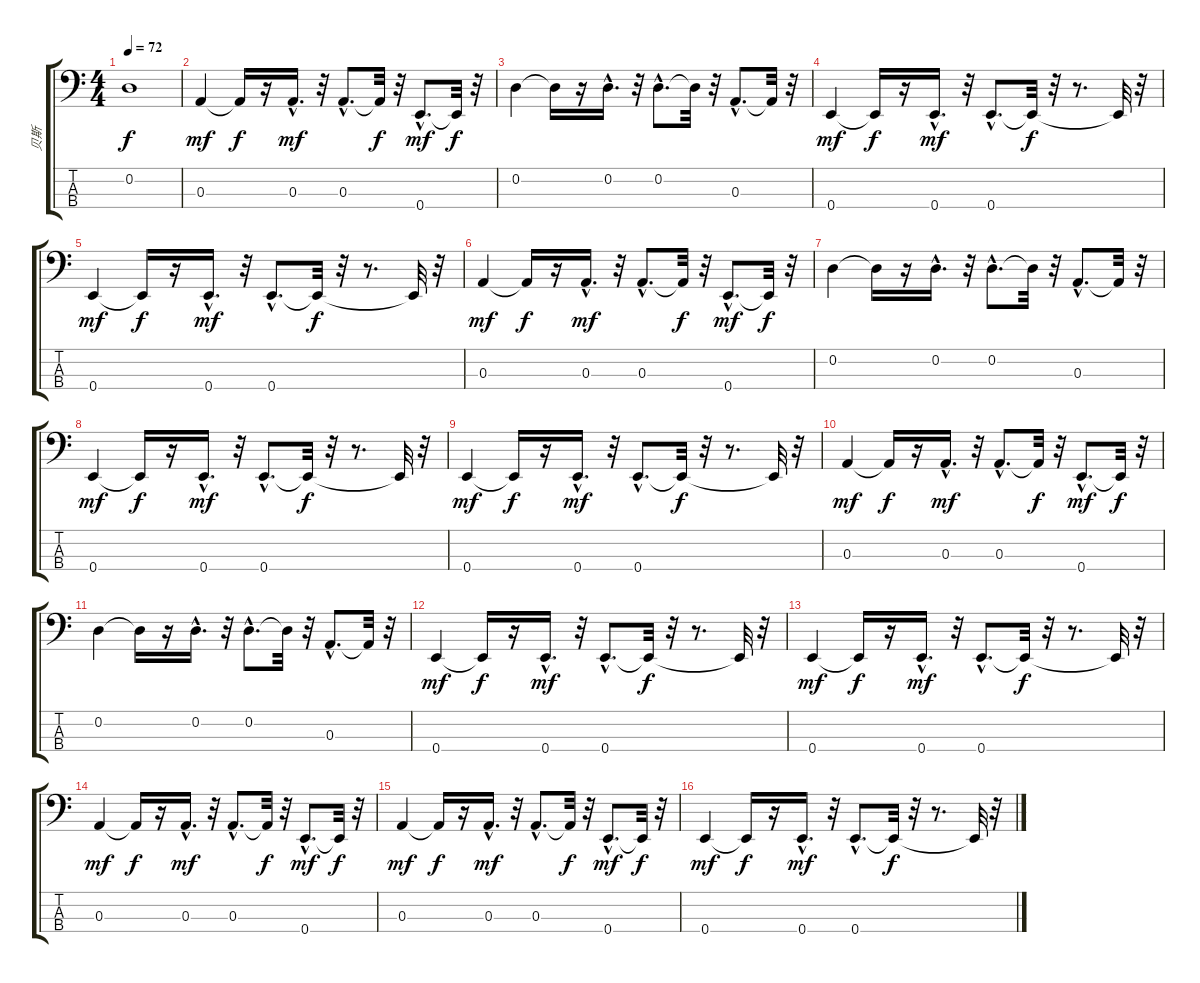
\track ("贝斯" "贝斯") {instrument electricbasspick}
\staff {score tabs}
\tuning (G2 D2 A1 E1) {hide}
\ts (4 4)
\tempo 72
\clef f4
\ks c
0.2.1{dy f} |
0.3.4{dy mf} 0.3{t}.16{dy f} r.16 0.3{hac}.16{d dy mf} r.32 0.3{hac}.8{d} 0.3{t}.32{dy f} r.32 0.4{hac}.8{d dy mf} 0.4{t}.32{dy f} r.32 |
0.2.4 0.2{t}.16 r.16 0.2{hac}.16{d} r.32 0.2{hac}.8{d} 0.2{t}.32 r.32 0.3{hac}.8{d} 0.3{t}.32 r.32 |
0.4.4{dy mf} 0.4{t}.16{dy f} r.16 0.4{hac}.16{d dy mf} r.32 0.4{hac}.8{d} 0.4{t}.32{dy f} r.32 r.8{d} 0.4{t}.32 r.32 |
0.4.4{dy mf} 0.4{t}.16{dy f} r.16 0.4{hac}.16{d dy mf} r.32 0.4{hac}.8{d} 0.4{t}.32{dy f} r.32 r.8{d} 0.4{t}.32 r.32 |
0.3.4{dy mf} 0.3{t}.16{dy f} r.16 0.3{hac}.16{d dy mf} r.32 0.3{hac}.8{d} 0.3{t}.32{dy f} r.32 0.4{hac}.8{d dy mf} 0.4{t}.32{dy f} r.32 |
0.2.4 0.2{t}.16 r.16 0.2{hac}.16{d} r.32 0.2{hac}.8{d} 0.2{t}.32 r.32 0.3{hac}.8{d} 0.3{t}.32 r.32 |
0.4.4{dy mf} 0.4{t}.16{dy f} r.16 0.4{hac}.16{d dy mf} r.32 0.4{hac}.8{d} 0.4{t}.32{dy f} r.32 r.8{d} 0.4{t}.32 r.32 |
0.4.4{dy mf} 0.4{t}.16{dy f} r.16 0.4{hac}.16{d dy mf} r.32 0.4{hac}.8{d} 0.4{t}.32{dy f} r.32 r.8{d} 0.4{t}.32 r.32 |
0.3.4{dy mf} 0.3{t}.16{dy f} r.16 0.3{hac}.16{d dy mf} r.32 0.3{hac}.8{d} 0.3{t}.32{dy f} r.32 0.4{hac}.8{d dy mf} 0.4{t}.32{dy f} r.32 |
0.2.4 0.2{t}.16 r.16 0.2{hac}.16{d} r.32 0.2{hac}.8{d} 0.2{t}.32 r.32 0.3{hac}.8{d} 0.3{t}.32 r.32 |
0.4.4{dy mf} 0.4{t}.16{dy f} r.16 0.4{hac}.16{d dy mf} r.32 0.4{hac}.8{d} 0.4{t}.32{dy f} r.32 r.8{d} 0.4{t}.32 r.32 |
0.4.4{dy mf} 0.4{t}.16{dy f} r.16 0.4{hac}.16{d dy mf} r.32 0.4{hac}.8{d} 0.4{t}.32{dy f} r.32 r.8{d} 0.4{t}.32 r.32 |
0.3.4{dy mf} 0.3{t}.16{dy f} r.16 0.3{hac}.16{d dy mf} r.32 0.3{hac}.8{d} 0.3{t}.32{dy f} r.32 0.4{hac}.8{d dy mf} 0.4{t}.32{dy f} r.32 |
0.3.4{dy mf} 0.3{t}.16{dy f} r.16 0.3{hac}.16{d dy mf} r.32 0.3{hac}.8{d} 0.3{t}.32{dy f} r.32 0.4{hac}.8{d dy mf} 0.4{t}.32{dy f} r.32 |
0.4.4{dy mf} 0.4{t}.16{dy f} r.16 0.4{hac}.16{d dy mf} r.32 0.4{hac}.8{d} 0.4{t}.32{dy f} r.32 r.8{d} 0.4{t}.32 r.32
